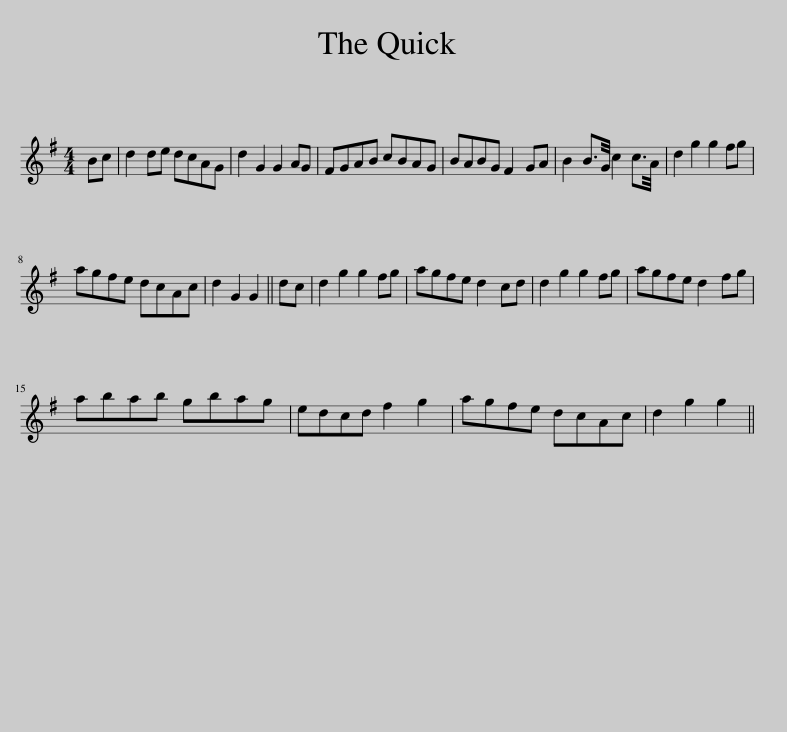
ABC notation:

X:1
L:1/8
M:4/4
I:linebreak $
K:G
V:1 treble
V:1
 Bc | d2 de dcAG | d2 G2 G2 AG | FGAB cBAG | BABG F2 GA | %5
 B2 B3/2G/4 c2 c3/2A/4 | d2 g2 g2 fg |$ agfe dcAc | d2 G2 G2 || dc | %10
 d2 g2 g2 fg | agfe d2 cd | d2 g2 g2 fg | agfe d2 fg |$ abab gbag | %15
 edcd f2 g2 | agfe dcAc | d2 g2 g2 || %18
